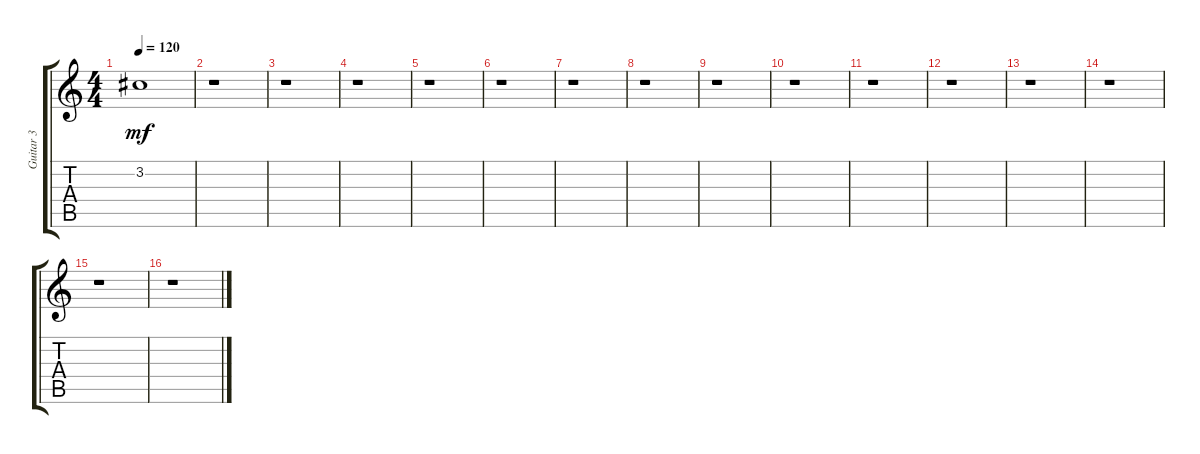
\track ("Guitar 3" "Guitar 3") {instrument electricguitarclean}
\staff {score tabs}
\tuning (Eb4 Bb3 Gb3 Db3 Ab2 Eb2) {hide}
\ts (4 4)
\tempo 120
\clef g2
\ks c
3.2.1{dy mf} |
r.1 |
r.1 |
r.1 |
r.1 |
r.1 |
r.1 |
r.1 |
r.1 |
r.1 |
r.1 |
r.1 |
r.1 |
r.1 |
r.1 |
r.1
